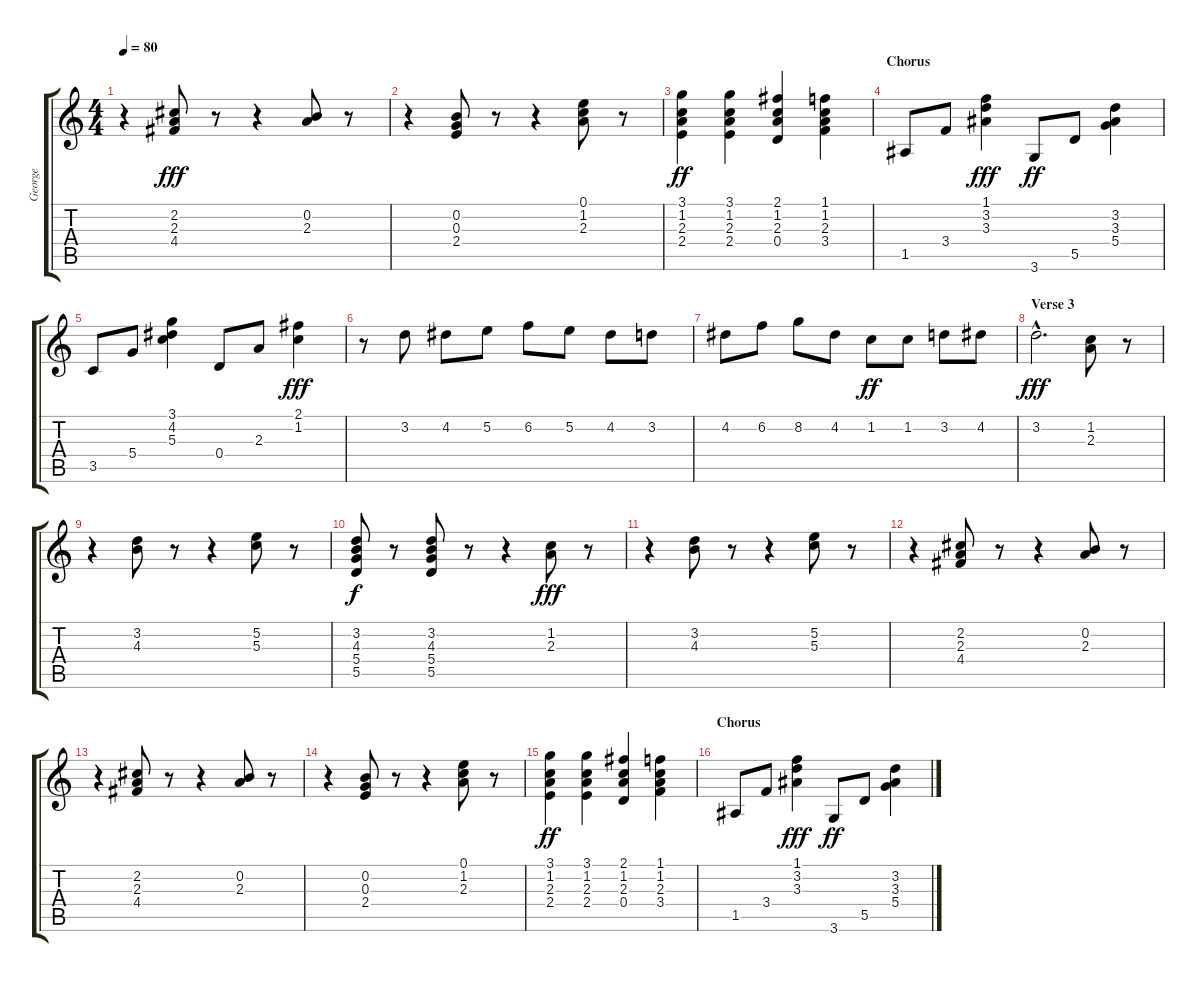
\track ("George" "George") {instrument electricguitarjazz}
\staff {score tabs}
\tuning (E4 B3 G3 D3 A2 E2) {hide}
\ts (4 4)
\tempo 80
\clef g2
\ks c
r.4{dy fff} (2.2 2.3 4.4).8 r.8 r.4 (0.2 2.3).8 r.8 |
r.4 (0.2 0.3 2.4).8 r.8 r.4 (0.1 1.2 2.3).8 r.8 |
(3.1 1.2 2.3 2.4).4{dy ff} (3.1 1.2 2.3 2.4).4 (2.1 1.2 2.3 0.4).4 (1.1 1.2 2.3 3.4).4 |
\section ("" "Chorus")
1.5.8 3.4.8 (1.1 3.2 3.3).4{dy fff} 3.6.8{dy ff} 5.5.8 (3.2 3.3 5.4).4 |
3.5.8 5.4.8 (3.1 4.2 5.3).4 0.4.8 2.3.8 (2.1 1.2).4{dy fff} |
r.8{balance 16} 3.2.8 4.2.8 5.2.8 6.2.8 5.2.8 4.2.8 3.2.8 |
4.2.8 6.2.8 8.2.8 4.2.8 1.2.8{dy ff} 1.2.8 3.2.8 4.2.8 |
\section ("" "Verse 3")
3.2{hac}.2{d dy fff} (1.2 2.3).8 r.8 |
r.4 (3.2 4.3).8 r.8 r.4 (5.2 5.3).8 r.8 |
(3.2 4.3 5.4 5.5).8{dy f} r.8 (3.2 4.3 5.4 5.5).8 r.8 r.4 (1.2 2.3).8{dy fff} r.8 |
r.4 (3.2 4.3).8 r.8 r.4 (5.2 5.3).8 r.8 |
r.4 (2.2 2.3 4.4).8 r.8 r.4 (0.2 2.3).8 r.8 |
r.4 (2.2 2.3 4.4).8 r.8 r.4 (0.2 2.3).8 r.8 |
r.4 (0.2 0.3 2.4).8 r.8 r.4 (0.1 1.2 2.3).8 r.8 |
(3.1 1.2 2.3 2.4).4{dy ff} (3.1 1.2 2.3 2.4).4 (2.1 1.2 2.3 0.4).4 (1.1 1.2 2.3 3.4).4 |
\section ("" "Chorus")
1.5.8 3.4.8 (1.1 3.2 3.3).4{dy fff} 3.6.8{dy ff} 5.5.8 (3.2 3.3 5.4).4
